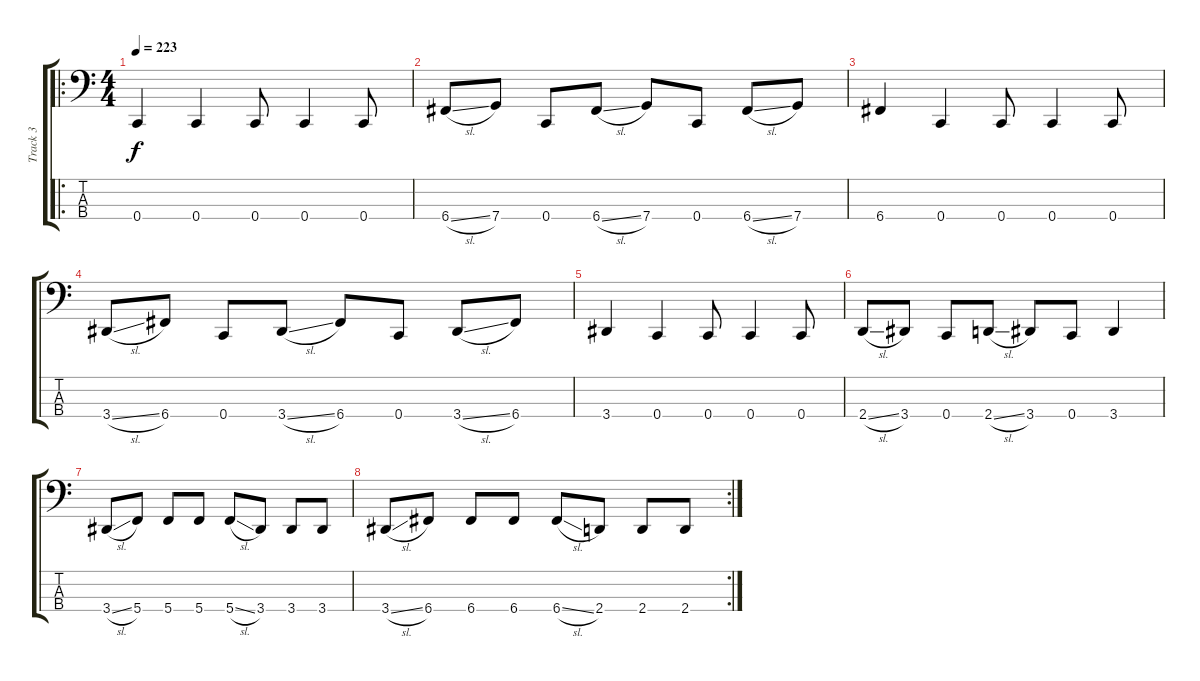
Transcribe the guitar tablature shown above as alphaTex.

\track ("Track 3" "Track 3") {instrument acousticguitarsteel}
\staff {score tabs}
\tuning (F2 C2 G1 C1) {hide}
\ro
\ts (4 4)
\tempo 223
\clef f4
\ks c
0.4.4{dy f} 0.4.4 0.4.8 0.4.4 0.4.8 |
6.4{sl}.8 7.4.8 0.4.8 6.4{sl}.8 7.4.8 0.4.8 6.4{sl}.8 7.4.8 |
6.4.4 0.4.4 0.4.8 0.4.4 0.4.8 |
3.4{sl}.8 6.4.8 0.4.8 3.4{sl}.8 6.4.8 0.4.8 3.4{sl}.8 6.4.8 |
3.4.4 0.4.4 0.4.8 0.4.4 0.4.8 |
2.4{sl}.8 3.4.8 0.4.8 2.4{sl}.8 3.4.8 0.4.8 3.4.4 |
3.4{sl}.8 5.4.8 5.4.8 5.4.8 5.4{sl}.8 3.4.8 3.4.8 3.4.8 |
\rc 2
3.4{sl}.8 6.4.8 6.4.8 6.4.8 6.4{sl}.8 2.4.8 2.4.8 2.4.8
